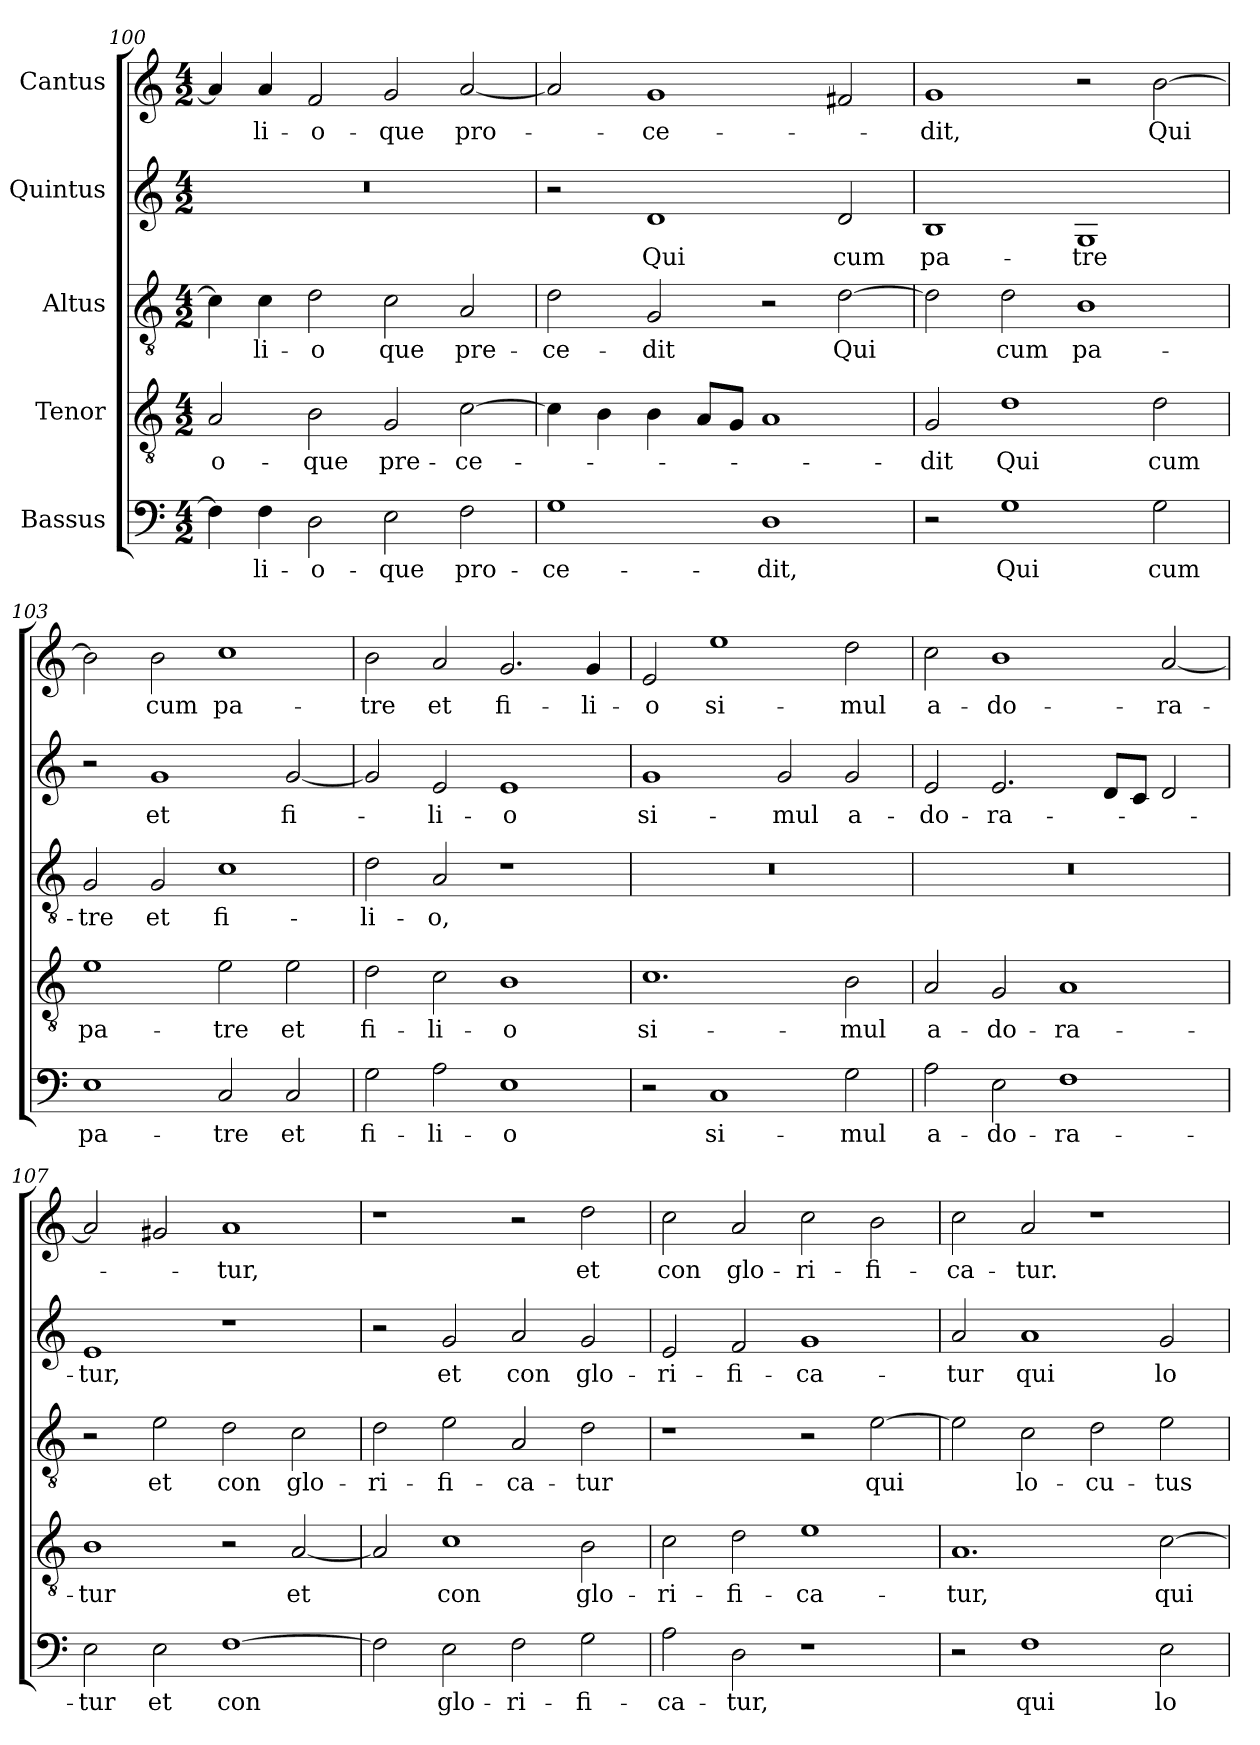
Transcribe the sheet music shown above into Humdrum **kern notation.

**kern	**text	**kern	**text	**kern	**text	**kern	**text	**kern	**text
*part5	*part5	*part4	*part4	*part3	*part3	*part2	*part2	*part1	*part1
*staff5	*staff5	*staff4	*staff4	*staff3	*staff3	*staff2	*staff2	*staff1	*staff1
*I"Bassus	*	*I"Tenor	*	*I"Altus	*	*I"Quintus	*	*I"Cantus	*
*clefF4	*	*clefGv2	*	*clefGv2	*	*clefG2	*	*clefG2	*
*k[]	*	*k[]	*	*k[]	*	*k[]	*	*k[]	*
*M4/2	*	*M4/2	*	*M4/2	*	*M4/2	*	*M4/2	*
=100	=100	=100	=100	=100	=100	=100	=100	=100	=100
4F\]	.	2A/	-o-	4c\]	.	0r	.	4a/]	.
4F\	-li-	.	.	4c\	-li-	.	.	4a/	-li-
2D\	-o-	2B\	-que	2d\	-o	.	.	2f/	-o-
2E\	-que	2G/	pre-	2c\	que	.	.	2g/	-que
2F\	pro-	[2c\	-ce-	2A/	pre-	.	.	[2a/	pro-
=101	=101	=101	=101	=101	=101	=101	=101	=101	=101
1G\	-ce-	4c\]	.	2d\	-ce-	2r	.	2a/]	.
.	.	4B\	.	.	.	.	.	.	.
.	.	4B\	.	2G/	-dit	1d/	Qui	1g/	-ce-
.	.	8A/L	.	.	.	.	.	.	.
.	.	8G/J	.	.	.	.	.	.	.
1D\	-dit,	1A/	.	2r	.	.	.	.	.
.	.	.	.	[2d\	Qui	2d/	cum	2f#X/	.
=102	=102	=102	=102	=102	=102	=102	=102	=102	=102
2r	.	2G/	-dit	2d\]	.	1B/	pa-	1g/	-dit,
1G\	Qui	1d\	Qui	2d\	cum	.	.	.	.
.	.	.	.	1B\	pa-	1G/	-tre	2r	.
2G\	cum	2d\	cum	.	.	.	.	[2b\	Qui
=103	=103	=103	=103	=103	=103	=103	=103	=103	=103
1E\	pa-	1e\	pa-	2G/	-tre	2r	.	2b\]	.
.	.	.	.	2G/	et	1g/	et	2b\	cum
2C/	-tre	2e\	-tre	1c\	fi-	.	.	1cc\	pa-
2C/	et	2e\	et	.	.	[2g/	fi-	.	.
=104	=104	=104	=104	=104	=104	=104	=104	=104	=104
2G\	fi-	2d\	fi-	2d\	-li-	2g/]	.	2b\	-tre
2A\	-li-	2c\	-li-	2A/	-o,	2e/	-li-	2a/	et
1E\	-o	1B\	-o	1r	.	1e/	-o	2.g/	fi-
.	.	.	.	.	.	.	.	4g/	-li-
=105	=105	=105	=105	=105	=105	=105	=105	=105	=105
2r	.	1.c\	si-	0r	.	1g/	si-	2e/	-o
1C/	si-	.	.	.	.	.	.	1ee\	si-
.	.	.	.	.	.	2g/	-mul	.	.
2G\	-mul	2B\	-mul	.	.	2g/	a-	2dd\	-mul
=106	=106	=106	=106	=106	=106	=106	=106	=106	=106
2A\	a-	2A/	a-	0r	.	2e/	-do-	2cc\	a-
2E\	-do-	2G/	-do-	.	.	2.e/	-ra-	1b\	-do-
1F\	-ra-	1A/	-ra-	.	.	.	.	.	.
.	.	.	.	.	.	8d/L	.	.	.
.	.	.	.	.	.	8c/J	.	.	.
.	.	.	.	.	.	2d/	.	[2a/	-ra-
=107	=107	=107	=107	=107	=107	=107	=107	=107	=107
2E\	-tur	1B\	-tur	2r	.	1e/	-tur,	2a/]	.
2E\	et	.	.	2e\	et	.	.	2g#X/	.
[1F\	con	2r	.	2d\	con	1r	.	1a/	-tur,
.	.	[2A/	et	2c\	glo-	.	.	.	.
=108	=108	=108	=108	=108	=108	=108	=108	=108	=108
2F\]	.	2A/]	.	2d\	-ri-	2r	.	1r	.
2E\	glo-	1c\	con	2e\	-fi-	2g/	et	.	.
2F\	-ri-	.	.	2A/	-ca-	2a/	con	2r	.
2G\	-fi-	2B\	glo-	2d\	-tur	2g/	glo-	2dd\	et
=109	=109	=109	=109	=109	=109	=109	=109	=109	=109
2A\	-ca-	2c\	-ri-	1r	.	2e/	-ri-	2cc\	con
2D\	-tur,	2d\	-fi-	.	.	2f/	-fi-	2a/	glo-
1r	.	1e\	-ca-	2r	.	1g/	-ca-	2cc\	-ri-
.	.	.	.	[2e\	qui	.	.	2b\	-fi-
=110	=110	=110	=110	=110	=110	=110	=110	=110	=110
2r	.	1.A/	-tur,	2e\]	.	2a/	-tur	2cc\	-ca-
1F\	qui	.	.	2c\	lo-	1a/	qui	2a/	-tur.
.	.	.	.	2d\	-cu-	.	.	1r	.
2E\	lo-	[2c\	qui	2e\	-tus	2g/	lo-	.	.
=	=	=	=	=	=	=	=	=	=
*-	*-	*-	*-	*-	*-	*-	*-	*-	*-
